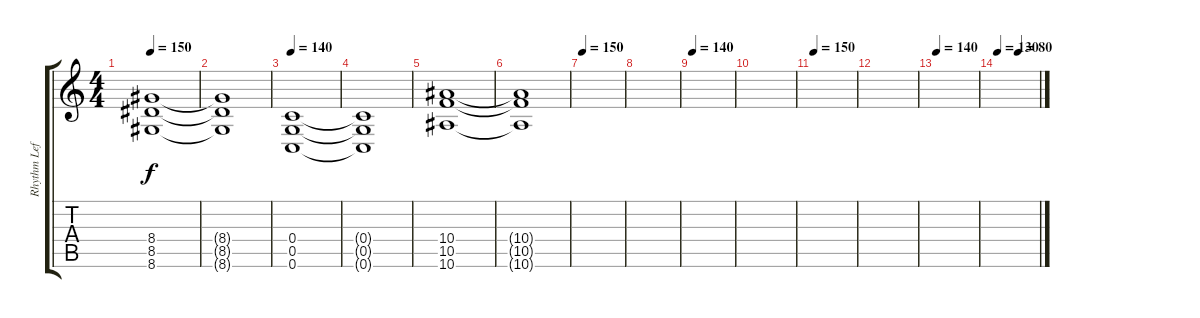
\track ("Rhythm Left" "Rhythm Lef") {instrument distortionguitar}
\staff {score tabs}
\tuning (D4 A3 F3 C3 G2 C2) {hide}
\ts (4 4)
\tempo 150
\clef g2
\ks c
(8.4 8.5 8.6).1{dy f} |
(8.4{t} 8.5{t} 8.6{t}).1 |
\tempo 140
(0.4 0.5 0.6).1{volume 0} |
(0.4{t} 0.5{t} 0.6{t}).1 |
(10.4 10.5 10.6).1 |
(10.4{t} 10.5{t} 10.6{t}).1 |
\tempo 150
|
|
\tempo 140
|
|
\tempo 150
|
|
\tempo 140
|
\tempo 130
\tempo (80 0.5)
